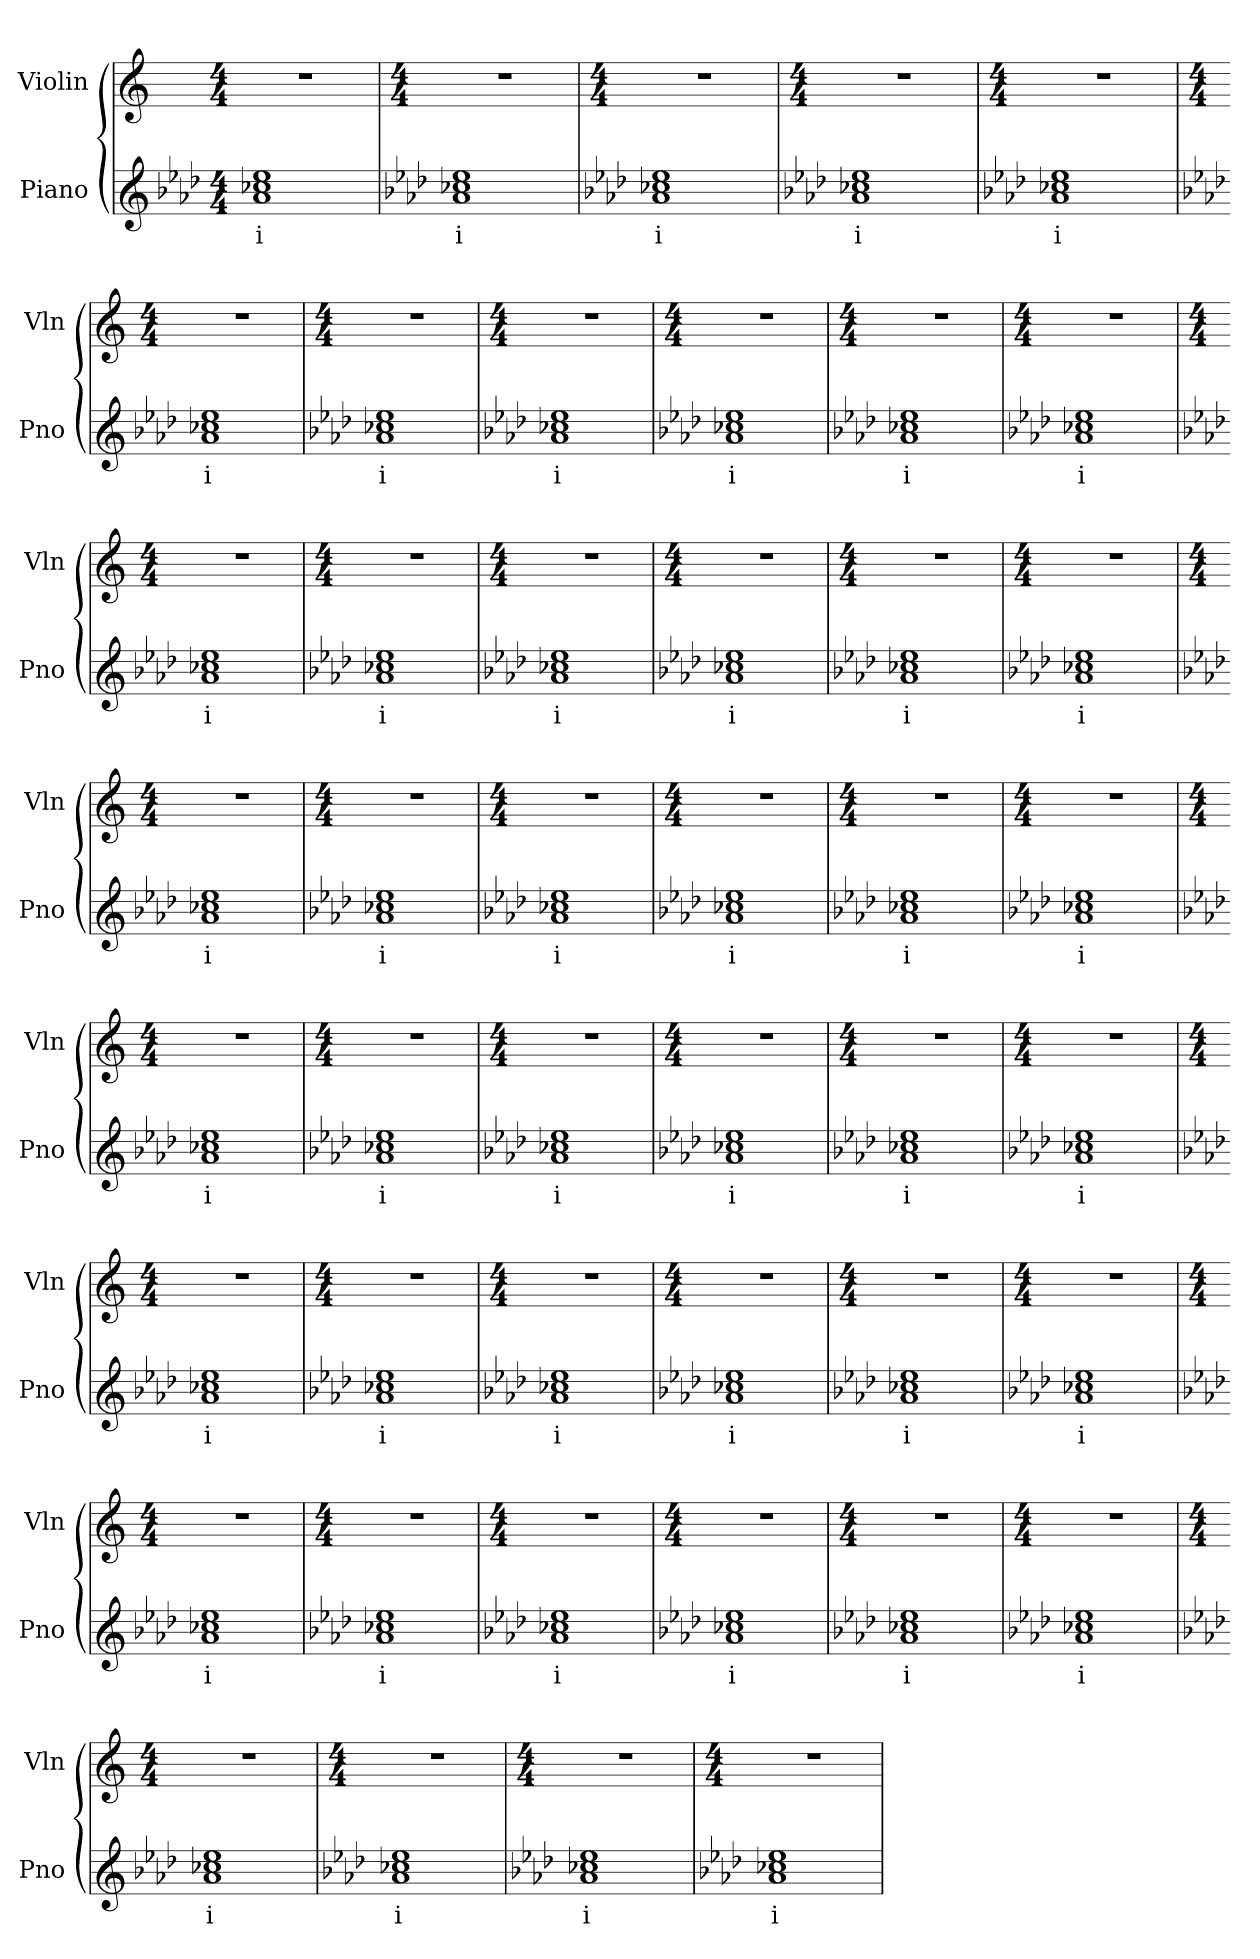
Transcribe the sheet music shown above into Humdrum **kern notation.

**kern	**text	**kern
*part2	*part2	*part1
*staff2	*staff2	*staff1
*I"Piano	*	*I"Violin
*I'Pno	*	*I'Vln
*	*	*clefG2
*k[b-e-a-d-]	*	*
*A-:	*	*
*M4/4	*	*M4/4
=1	=1	=1
1a- 1cc-X 1ee-	i	1r
=1	=1	=1
*k[b-e-a-d-]	*	*
*A-:	*	*
*	*	*M4/4
1a- 1cc-X 1ee-	i	1r
=1	=1	=1
*k[b-e-a-d-]	*	*
*A-:	*	*
*	*	*M4/4
1a- 1cc-X 1ee-	i	1r
=1	=1	=1
*k[b-e-a-d-]	*	*
*A-:	*	*
*	*	*M4/4
1a- 1cc-X 1ee-	i	1r
=1	=1	=1
*k[b-e-a-d-]	*	*
*A-:	*	*
*	*	*M4/4
1a- 1cc-X 1ee-	i	1r
=1	=1	=1
*k[b-e-a-d-]	*	*
*A-:	*	*
*	*	*M4/4
1a- 1cc-X 1ee-	i	1r
=1	=1	=1
*k[b-e-a-d-]	*	*
*A-:	*	*
*	*	*M4/4
1a- 1cc-X 1ee-	i	1r
=1	=1	=1
*k[b-e-a-d-]	*	*
*A-:	*	*
*	*	*M4/4
1a- 1cc-X 1ee-	i	1r
=1	=1	=1
*k[b-e-a-d-]	*	*
*A-:	*	*
*	*	*M4/4
1a- 1cc-X 1ee-	i	1r
=1	=1	=1
*k[b-e-a-d-]	*	*
*A-:	*	*
*	*	*M4/4
1a- 1cc-X 1ee-	i	1r
=1	=1	=1
*k[b-e-a-d-]	*	*
*A-:	*	*
*	*	*M4/4
1a- 1cc-X 1ee-	i	1r
=1	=1	=1
*k[b-e-a-d-]	*	*
*A-:	*	*
*	*	*M4/4
1a- 1cc-X 1ee-	i	1r
=1	=1	=1
*k[b-e-a-d-]	*	*
*A-:	*	*
*	*	*M4/4
1a- 1cc-X 1ee-	i	1r
=1	=1	=1
*k[b-e-a-d-]	*	*
*A-:	*	*
*	*	*M4/4
1a- 1cc-X 1ee-	i	1r
=1	=1	=1
*k[b-e-a-d-]	*	*
*A-:	*	*
*	*	*M4/4
1a- 1cc-X 1ee-	i	1r
=1	=1	=1
*k[b-e-a-d-]	*	*
*A-:	*	*
*	*	*M4/4
1a- 1cc-X 1ee-	i	1r
=1	=1	=1
*k[b-e-a-d-]	*	*
*A-:	*	*
*	*	*M4/4
1a- 1cc-X 1ee-	i	1r
=1	=1	=1
*k[b-e-a-d-]	*	*
*A-:	*	*
*	*	*M4/4
1a- 1cc-X 1ee-	i	1r
=1	=1	=1
*k[b-e-a-d-]	*	*
*A-:	*	*
*	*	*M4/4
1a- 1cc-X 1ee-	i	1r
=1	=1	=1
*k[b-e-a-d-]	*	*
*A-:	*	*
*	*	*M4/4
1a- 1cc-X 1ee-	i	1r
=1	=1	=1
*k[b-e-a-d-]	*	*
*A-:	*	*
*	*	*M4/4
1a- 1cc-X 1ee-	i	1r
=1	=1	=1
*k[b-e-a-d-]	*	*
*A-:	*	*
*	*	*M4/4
1a- 1cc-X 1ee-	i	1r
=1	=1	=1
*k[b-e-a-d-]	*	*
*A-:	*	*
*	*	*M4/4
1a- 1cc-X 1ee-	i	1r
=1	=1	=1
*k[b-e-a-d-]	*	*
*A-:	*	*
*	*	*M4/4
1a- 1cc-X 1ee-	i	1r
=1	=1	=1
*k[b-e-a-d-]	*	*
*A-:	*	*
*	*	*M4/4
1a- 1cc-X 1ee-	i	1r
=1	=1	=1
*k[b-e-a-d-]	*	*
*A-:	*	*
*	*	*M4/4
1a- 1cc-X 1ee-	i	1r
=1	=1	=1
*k[b-e-a-d-]	*	*
*A-:	*	*
*	*	*M4/4
1a- 1cc-X 1ee-	i	1r
=1	=1	=1
*k[b-e-a-d-]	*	*
*A-:	*	*
*	*	*M4/4
1a- 1cc-X 1ee-	i	1r
=1	=1	=1
*k[b-e-a-d-]	*	*
*A-:	*	*
*	*	*M4/4
1a- 1cc-X 1ee-	i	1r
=1	=1	=1
*k[b-e-a-d-]	*	*
*A-:	*	*
*	*	*M4/4
1a- 1cc-X 1ee-	i	1r
=1	=1	=1
*k[b-e-a-d-]	*	*
*A-:	*	*
*	*	*M4/4
1a- 1cc-X 1ee-	i	1r
=1	=1	=1
*k[b-e-a-d-]	*	*
*A-:	*	*
*	*	*M4/4
1a- 1cc-X 1ee-	i	1r
=1	=1	=1
*k[b-e-a-d-]	*	*
*A-:	*	*
*	*	*M4/4
1a- 1cc-X 1ee-	i	1r
=1	=1	=1
*k[b-e-a-d-]	*	*
*A-:	*	*
*	*	*M4/4
1a- 1cc-X 1ee-	i	1r
=1	=1	=1
*k[b-e-a-d-]	*	*
*A-:	*	*
*	*	*M4/4
1a- 1cc-X 1ee-	i	1r
=1	=1	=1
*k[b-e-a-d-]	*	*
*A-:	*	*
*	*	*M4/4
1a- 1cc-X 1ee-	i	1r
=1	=1	=1
*k[b-e-a-d-]	*	*
*A-:	*	*
*	*	*M4/4
1a- 1cc-X 1ee-	i	1r
=1	=1	=1
*k[b-e-a-d-]	*	*
*A-:	*	*
*	*	*M4/4
1a- 1cc-X 1ee-	i	1r
=1	=1	=1
*k[b-e-a-d-]	*	*
*A-:	*	*
*	*	*M4/4
1a- 1cc-X 1ee-	i	1r
=1	=1	=1
*k[b-e-a-d-]	*	*
*A-:	*	*
*	*	*M4/4
1a- 1cc-X 1ee-	i	1r
=1	=1	=1
*k[b-e-a-d-]	*	*
*A-:	*	*
*	*	*M4/4
1a- 1cc-X 1ee-	i	1r
=1	=1	=1
*k[b-e-a-d-]	*	*
*A-:	*	*
*	*	*M4/4
1a- 1cc-X 1ee-	i	1r
=1	=1	=1
*k[b-e-a-d-]	*	*
*A-:	*	*
*	*	*M4/4
1a- 1cc-X 1ee-	i	1r
=1	=1	=1
*k[b-e-a-d-]	*	*
*A-:	*	*
*	*	*M4/4
1a- 1cc-X 1ee-	i	1r
=1	=1	=1
*k[b-e-a-d-]	*	*
*A-:	*	*
*	*	*M4/4
1a- 1cc-X 1ee-	i	1r
=	=	=
*-	*-	*-
